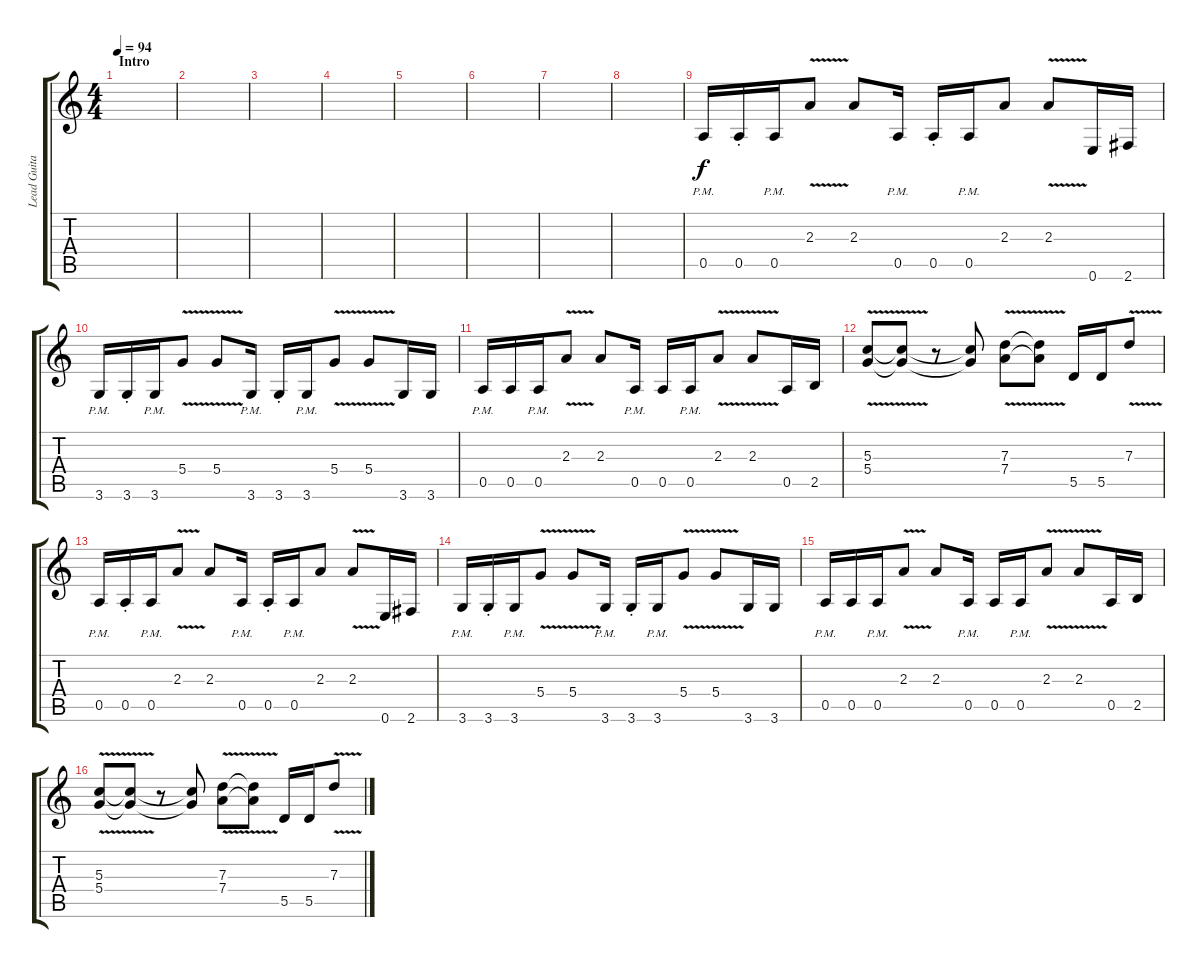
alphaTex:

\track ("Lead Guitar" "Lead Guita") {instrument overdrivenguitar}
\staff {score tabs}
\tuning (E4 B3 G3 D3 A2 E2) {hide}
\ts (4 4)
\section ("" "Intro")
\tempo 94
\clef g2
\ks c
|
|
|
|
|
|
|
|
0.5{pm}.16 0.5{st}.16 0.5{pm}.16 2.3{v}.8 2.3.8 0.5{pm}.16 0.5{st}.16 0.5{pm}.16 2.3.8 2.3{v}.8 0.6.16 2.6.16 |
3.6{pm}.16 3.6{st}.16 3.6{pm}.16 5.4{v}.8 5.4{v}.8 3.6{pm}.16 3.6{st}.16 3.6{pm}.16 5.4{v}.8 5.4{v}.8 3.6.16 3.6.16 |
0.5{pm}.16 0.5.16 0.5{pm}.16 2.3{v}.8 2.3.8 0.5{pm}.16 0.5.16 0.5{pm}.16 2.3{v}.8 2.3{v}.8 0.5.16 2.5.16 |
(5.3 5.4{v}).8 (5.3{t} 5.4{t}).8 r.8 (5.3{t} 5.4{t}).8 (7.3{v} 7.4).8 (7.3{t} 7.4{t}).8 5.5.16 5.5.16 7.3{v}.8 |
0.5{pm}.16 0.5{st}.16 0.5{pm}.16 2.3{v}.8 2.3.8 0.5{pm}.16 0.5{st}.16 0.5{pm}.16 2.3.8 2.3{v}.8 0.6.16 2.6.16 |
3.6{pm}.16 3.6{st}.16 3.6{pm}.16 5.4{v}.8 5.4{v}.8 3.6{pm}.16 3.6{st}.16 3.6{pm}.16 5.4{v}.8 5.4{v}.8 3.6.16 3.6.16 |
0.5{pm}.16 0.5.16 0.5{pm}.16 2.3{v}.8 2.3.8 0.5{pm}.16 0.5.16 0.5{pm}.16 2.3{v}.8 2.3{v}.8 0.5.16 2.5.16 |
(5.3 5.4{v}).8 (5.3{t} 5.4{t}).8 r.8 (5.3{t} 5.4{t}).8 (7.3{v} 7.4).8 (7.3{t} 7.4{t}).8 5.5.16 5.5.16 7.3{v}.8
